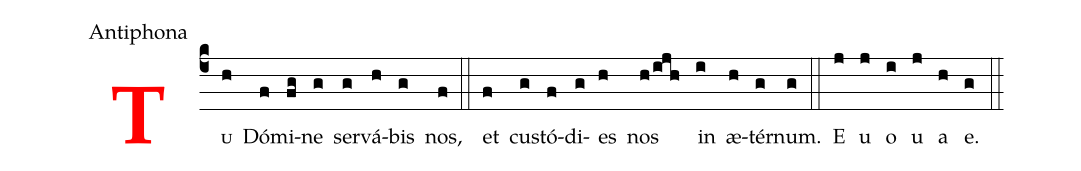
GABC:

office-part: Antiphona;
%%
<v>\bf\textcolor{red}{T}</v><v>\sc{u}</v>(c4h) Dó(f)mi(fg)ne(g) ser(g)vá(h)bis(g) nos,(f) (::)
et(f) cu(g)stó(f)di(g)es(h) nos(h/ijh) in(i) æ(h)tér(g)num.(g)
(::) E(j) u(j) o(i) u(j) a(h) e.(g) (::)
